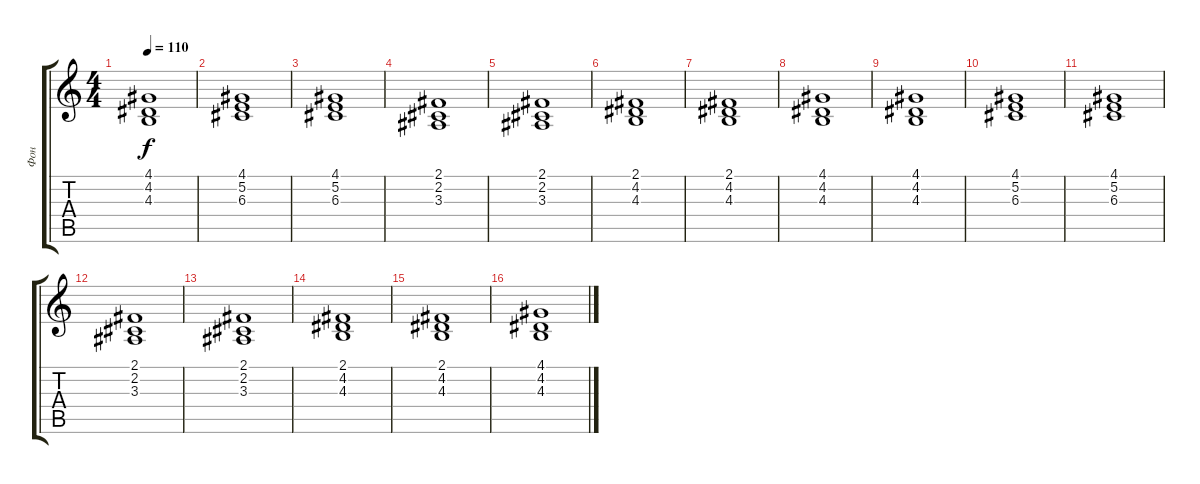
\track ("Фон" "Фон") {instrument stringensemble1}
\staff {score tabs}
\tuning (E4 B3 G3 D3 A2 E2) {hide}
\ts (4 4)
\tempo 110
\clef g2
\ks c
(4.1 4.2 4.3).1{dy f} |
(4.1 5.2 6.3).1 |
(4.1 5.2 6.3).1 |
(2.1 2.2 3.3).1 |
(2.1 2.2 3.3).1 |
(2.1 4.2 4.3).1 |
(2.1 4.2 4.3).1 |
(4.1 4.2 4.3).1 |
(4.1 4.2 4.3).1 |
(4.1 5.2 6.3).1 |
(4.1 5.2 6.3).1 |
(2.1 2.2 3.3).1 |
(2.1 2.2 3.3).1 |
(2.1 4.2 4.3).1 |
(2.1 4.2 4.3).1 |
(4.1 4.2 4.3).1
